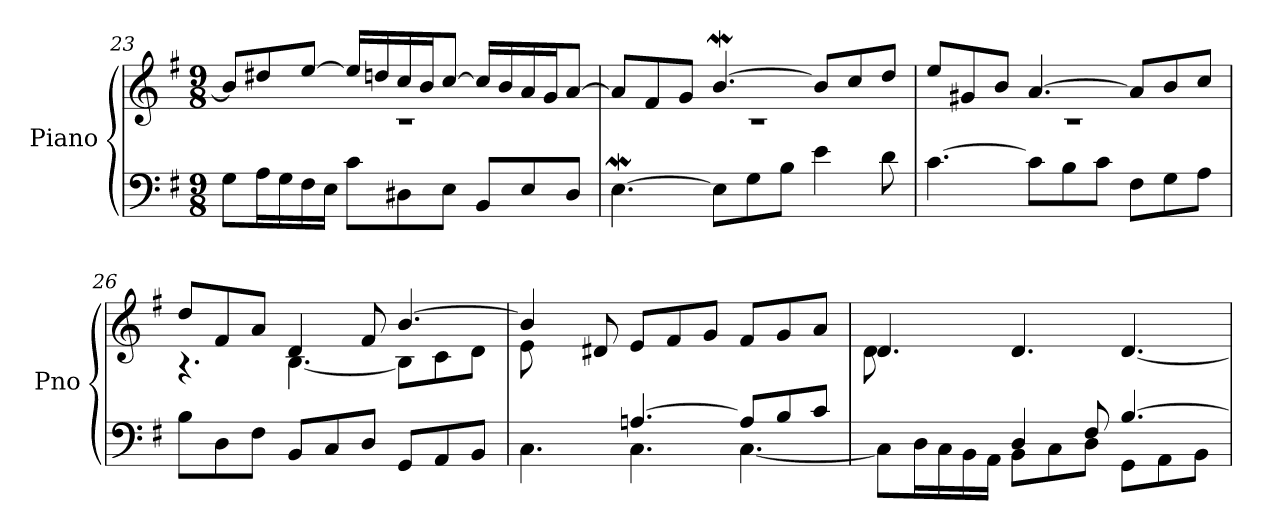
**kern	**kern
*part1	*part1
*staff2	*staff1
*I"Piano	*
*I'Pno	*
!!LO:LB:g=z
*clefF4	*clefG2
*k[f#]	*k[f#]
*M9/8	*M9/8
=23	=23
*	*^
8G\L	8b/L]	8%9r
16A\L	8dd#X/	.
16G\	.	.
16F#\	[8ee/J	.
16E\JJ	.	.
8c\L	16ee/LL]	.
.	16ddn/	.
8D#X\	16cc/	.
.	16b/J	.
8E\J	[8cc/J	.
8BB/L	16cc/LL]	.
.	16b/	.
8E/	16a/	.
.	16g/J	.
8D#/J	[8a/J	.
=24	=24	=24
[4.EW\	8a/L]	8%9r
.	8f#/	.
.	8g/J	.
8E\L]	[4.bW/	.
8G\	.	.
8B\J	.	.
4e\	8b/L]	.
.	8cc/	.
8d\	8dd/J	.
=25	=25	=25
[4.c\	8ee/L	8%9r
.	8g#X/	.
.	8b/J	.
8c\L]	[4.a/	.
8B\	.	.
8c\J	.	.
8F#\L	8a/L]	.
8G\	8b/	.
8A\J	8cc/J	.
!!LO:LB:g=z	!!
=26	=26	=26
8B\L	8dd/L	4.r
8D\	8f#/	.
8F#\J	8a/J	.
8BB/L	4d/	[4.B\
8C/	.	.
8D/J	8f#/	.
8GG/L	[4.b/	8B\L]
8AA/	.	8c\
8BB/J	.	8d\J
=27	=27	=27
*^	*	*
8ryy	4.C\	4b/]	8e\L
8A-X/	.	.	1ryy
8B/J	.	8d#X/	.
[4.An/	4.C\	8e/L	.
.	.	8f#/	.
.	.	8g/J	.
8A/L]	[4.C\	8f#/L	.
8B/	.	8g/	.
8c/J	.	8a/J	.
=28	=28	=28	=28
8ryy	8C\L]	4.d/	8d\L
8F#/	16D\L	.	1ryy
.	16C\	.	.
8A/J	16BB\	.	.
.	16AA\JJ	.	.
4D/	8BB\L	4.d/	.
.	8C\	.	.
8F#/	8D\J	.	.
[4.B/	8GG\L	[4.d/	.
.	8AA\	.	.
.	8BB\J	.	.
*v	*v	*	*
*	*v	*v
=	=
*-	*-
